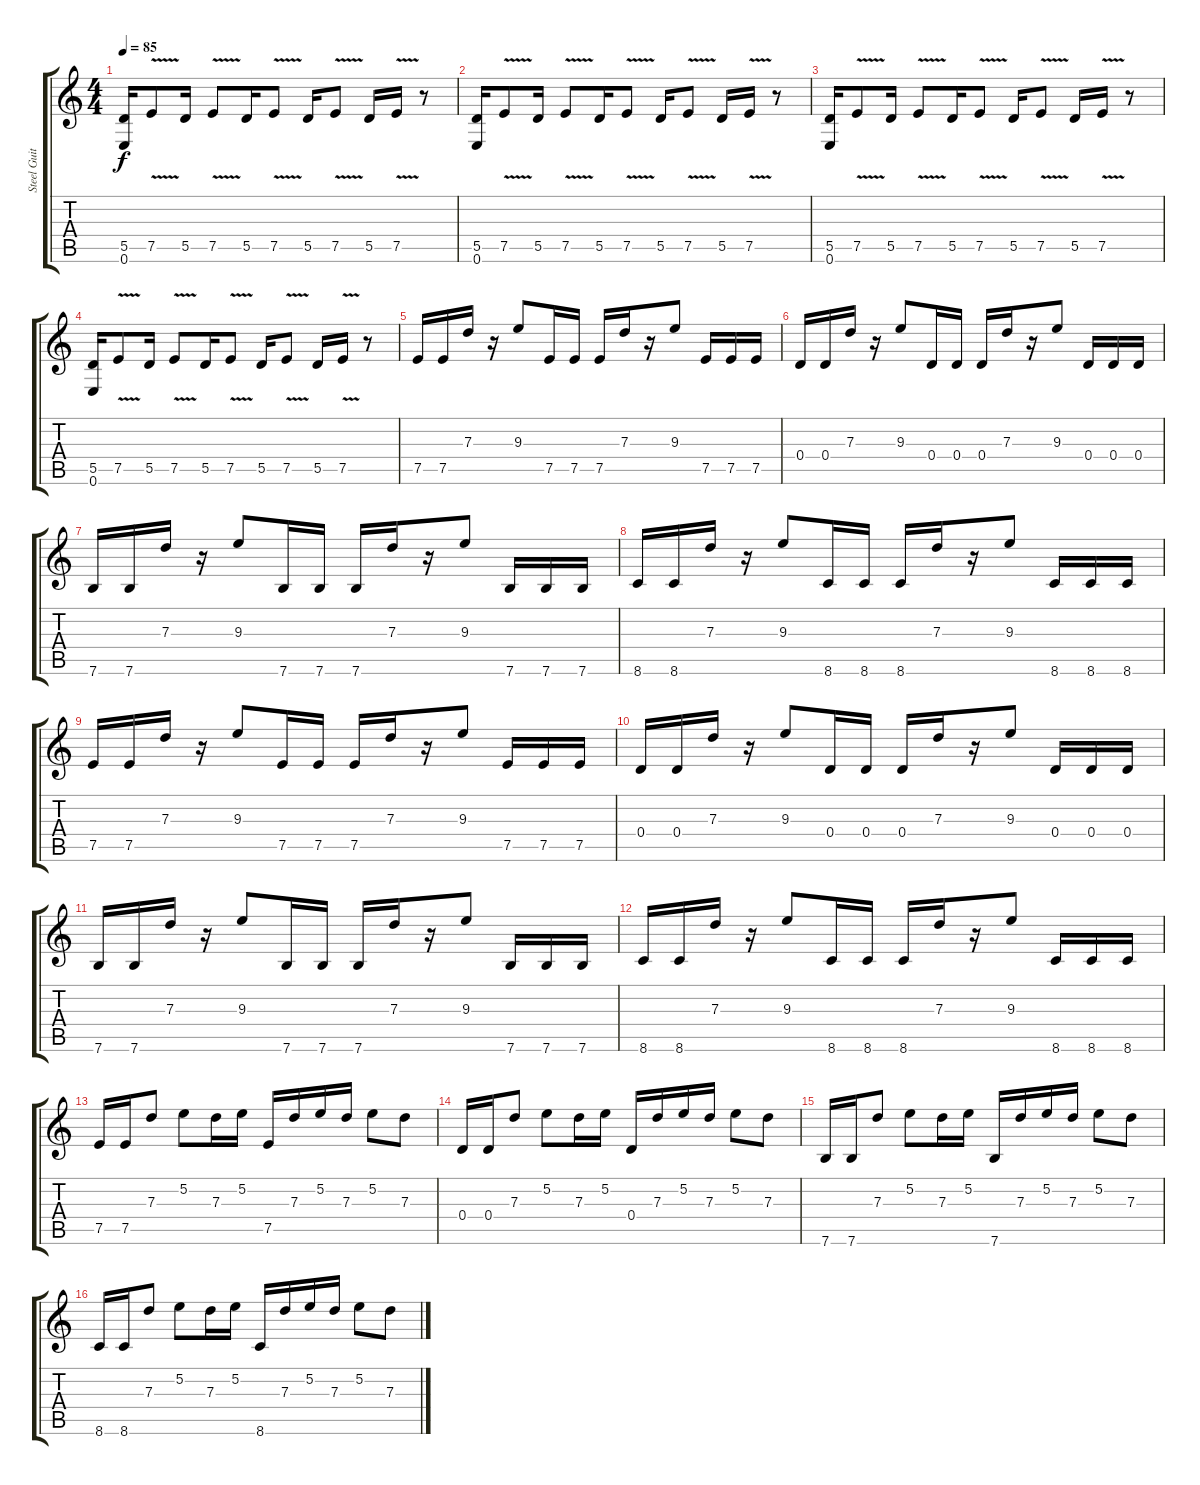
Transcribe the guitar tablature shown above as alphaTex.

\track ("Steel Guitar" "Steel Guit") {instrument acousticguitarsteel}
\staff {score tabs}
\tuning (E4 B3 G3 D3 A2 E2) {hide}
\ts (4 4)
\tempo 85
\clef g2
\ks c
(5.5 0.6).16{dy f instrument acousticguitarsteel} 7.5{v}.8 5.5.16 7.5{v}.8 5.5.16 7.5{v}.8 5.5.16 7.5{v}.8 5.5.16 7.5{v}.16 r.8 |
(5.5 0.6).16 7.5{v}.8 5.5.16 7.5{v}.8 5.5.16 7.5{v}.8 5.5.16 7.5{v}.8 5.5.16 7.5{v}.16 r.8 |
(5.5 0.6).16 7.5{v}.8 5.5.16 7.5{v}.8 5.5.16 7.5{v}.8 5.5.16 7.5{v}.8 5.5.16 7.5{v}.16 r.8 |
(5.5 0.6).16 7.5{v}.8 5.5.16 7.5{v}.8 5.5.16 7.5{v}.8 5.5.16 7.5{v}.8 5.5.16 7.5{v}.16 r.8 |
7.5.16 7.5.16 7.3.16 r.16 9.3.8 7.5.16 7.5.16 7.5.16 7.3.16 r.16 9.3.8 7.5.16 7.5.16 7.5.16 |
0.4.16 0.4.16 7.3.16 r.16 9.3.8 0.4.16 0.4.16 0.4.16 7.3.16 r.16 9.3.8 0.4.16 0.4.16 0.4.16 |
7.6.16 7.6.16 7.3.16 r.16 9.3.8 7.6.16 7.6.16 7.6.16 7.3.16 r.16 9.3.8 7.6.16 7.6.16 7.6.16 |
8.6.16 8.6.16 7.3.16 r.16 9.3.8 8.6.16 8.6.16 8.6.16 7.3.16 r.16 9.3.8 8.6.16 8.6.16 8.6.16 |
7.5.16 7.5.16 7.3.16 r.16 9.3.8 7.5.16 7.5.16 7.5.16 7.3.16 r.16 9.3.8 7.5.16 7.5.16 7.5.16 |
0.4.16 0.4.16 7.3.16 r.16 9.3.8 0.4.16 0.4.16 0.4.16 7.3.16 r.16 9.3.8 0.4.16 0.4.16 0.4.16 |
7.6.16 7.6.16 7.3.16 r.16 9.3.8 7.6.16 7.6.16 7.6.16 7.3.16 r.16 9.3.8 7.6.16 7.6.16 7.6.16 |
8.6.16 8.6.16 7.3.16 r.16 9.3.8 8.6.16 8.6.16 8.6.16 7.3.16 r.16 9.3.8 8.6.16 8.6.16 8.6.16 |
7.5.16 7.5.16 7.3.8 5.2.8 7.3.16 5.2.16 7.5.16 7.3.16 5.2.16 7.3.16 5.2.8 7.3.8 |
0.4.16 0.4.16 7.3.8 5.2.8 7.3.16 5.2.16 0.4.16 7.3.16 5.2.16 7.3.16 5.2.8 7.3.8 |
7.6.16 7.6.16 7.3.8 5.2.8 7.3.16 5.2.16 7.6.16 7.3.16 5.2.16 7.3.16 5.2.8 7.3.8 |
8.6.16 8.6.16 7.3.8 5.2.8 7.3.16 5.2.16 8.6.16 7.3.16 5.2.16 7.3.16 5.2.8 7.3.8
